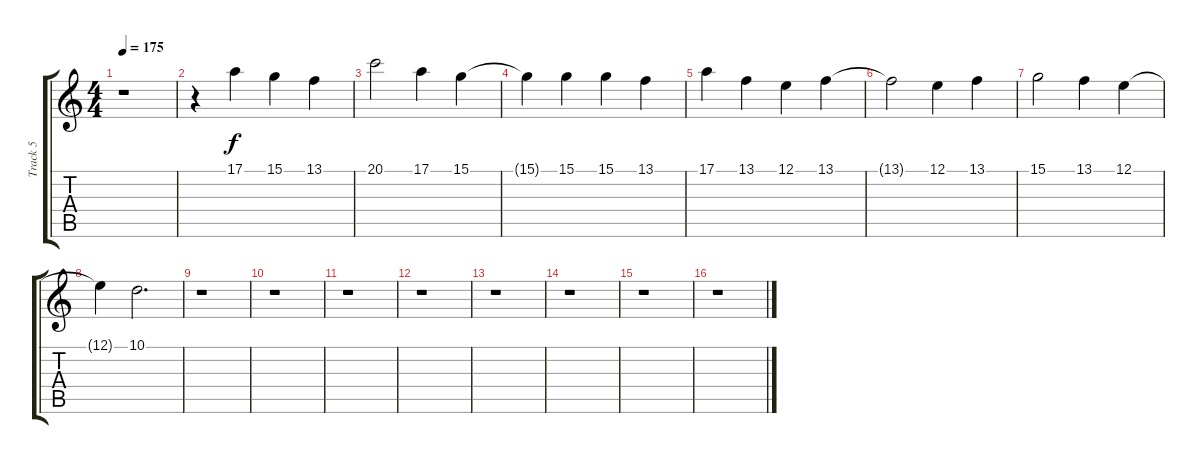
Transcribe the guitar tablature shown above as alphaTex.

\track ("Track 5" "Track 5") {instrument oboe}
\staff {score tabs}
\tuning (E4 B3 G3 D3 A2 D2) {hide}
\ts (4 4)
\tempo 175
\clef g2
\ks c
r.1{dy f} |
r.4 17.1.4 15.1.4 13.1.4 |
20.1.2 17.1.4 15.1.4 |
15.1{t}.4 15.1.4 15.1.4 13.1.4 |
17.1.4 13.1.4 12.1.4 13.1.4 |
13.1{t}.2 12.1.4 13.1.4 |
15.1.2 13.1.4 12.1.4 |
12.1{t}.4 10.1.2{d} |
r.1 |
r.1 |
r.1 |
r.1 |
r.1 |
r.1 |
r.1 |
r.1
